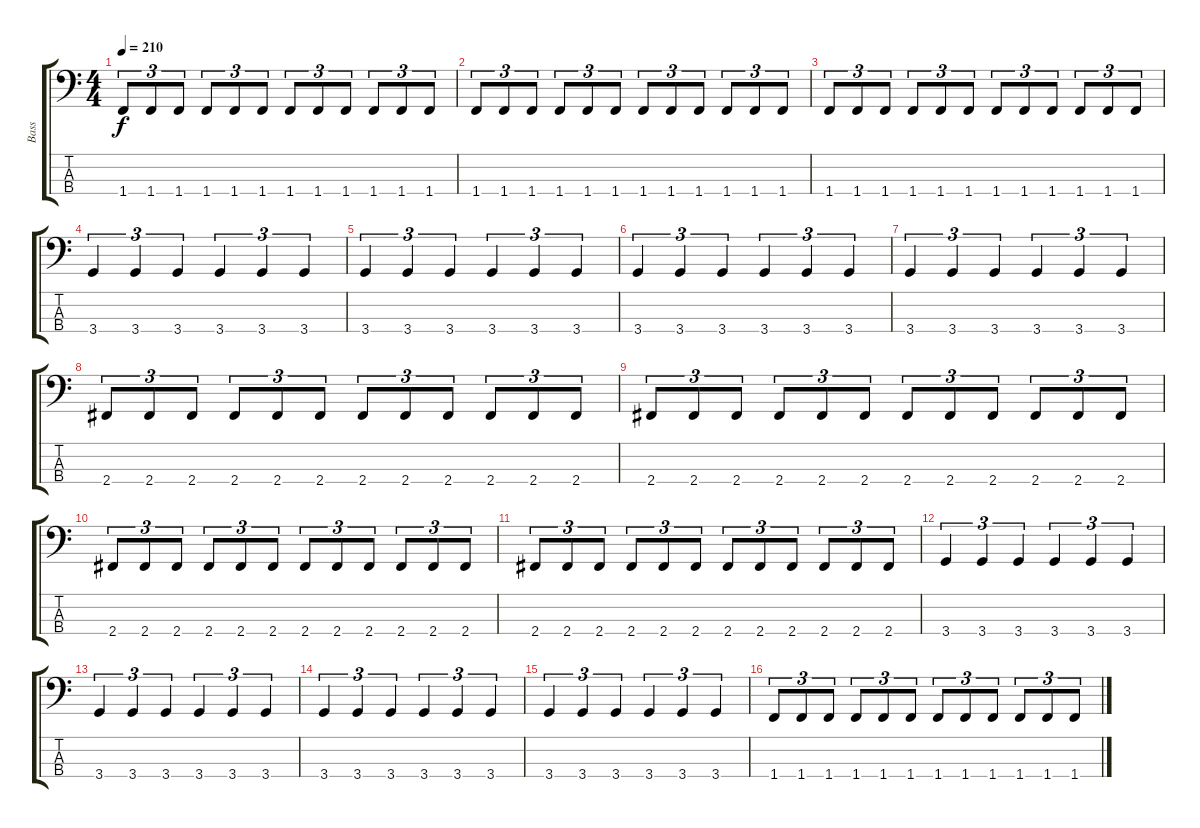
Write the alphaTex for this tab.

\track ("Bass" "Bass") {instrument electricbasspick}
\staff {score tabs}
\tuning (G2 D2 A1 E1) {hide}
\ts (4 4)
\tempo 210
\clef f4
\ks c
1.4.8{tu (3 2) dy f} 1.4.8{tu (3 2)} 1.4.8{tu (3 2)} 1.4.8{tu (3 2)} 1.4.8{tu (3 2)} 1.4.8{tu (3 2)} 1.4.8{tu (3 2)} 1.4.8{tu (3 2)} 1.4.8{tu (3 2)} 1.4.8{tu (3 2)} 1.4.8{tu (3 2)} 1.4.8{tu (3 2)} |
1.4.8{tu (3 2)} 1.4.8{tu (3 2)} 1.4.8{tu (3 2)} 1.4.8{tu (3 2)} 1.4.8{tu (3 2)} 1.4.8{tu (3 2)} 1.4.8{tu (3 2)} 1.4.8{tu (3 2)} 1.4.8{tu (3 2)} 1.4.8{tu (3 2)} 1.4.8{tu (3 2)} 1.4.8{tu (3 2)} |
1.4.8{tu (3 2)} 1.4.8{tu (3 2)} 1.4.8{tu (3 2)} 1.4.8{tu (3 2)} 1.4.8{tu (3 2)} 1.4.8{tu (3 2)} 1.4.8{tu (3 2)} 1.4.8{tu (3 2)} 1.4.8{tu (3 2)} 1.4.8{tu (3 2)} 1.4.8{tu (3 2)} 1.4.8{tu (3 2)} |
3.4.4{tu (3 2)} 3.4.4{tu (3 2)} 3.4.4{tu (3 2)} 3.4.4{tu (3 2)} 3.4.4{tu (3 2)} 3.4.4{tu (3 2)} |
3.4.4{tu (3 2)} 3.4.4{tu (3 2)} 3.4.4{tu (3 2)} 3.4.4{tu (3 2)} 3.4.4{tu (3 2)} 3.4.4{tu (3 2)} |
3.4.4{tu (3 2)} 3.4.4{tu (3 2)} 3.4.4{tu (3 2)} 3.4.4{tu (3 2)} 3.4.4{tu (3 2)} 3.4.4{tu (3 2)} |
3.4.4{tu (3 2)} 3.4.4{tu (3 2)} 3.4.4{tu (3 2)} 3.4.4{tu (3 2)} 3.4.4{tu (3 2)} 3.4.4{tu (3 2)} |
2.4.8{tu (3 2)} 2.4.8{tu (3 2)} 2.4.8{tu (3 2)} 2.4.8{tu (3 2)} 2.4.8{tu (3 2)} 2.4.8{tu (3 2)} 2.4.8{tu (3 2)} 2.4.8{tu (3 2)} 2.4.8{tu (3 2)} 2.4.8{tu (3 2)} 2.4.8{tu (3 2)} 2.4.8{tu (3 2)} |
2.4.8{tu (3 2)} 2.4.8{tu (3 2)} 2.4.8{tu (3 2)} 2.4.8{tu (3 2)} 2.4.8{tu (3 2)} 2.4.8{tu (3 2)} 2.4.8{tu (3 2)} 2.4.8{tu (3 2)} 2.4.8{tu (3 2)} 2.4.8{tu (3 2)} 2.4.8{tu (3 2)} 2.4.8{tu (3 2)} |
2.4.8{tu (3 2)} 2.4.8{tu (3 2)} 2.4.8{tu (3 2)} 2.4.8{tu (3 2)} 2.4.8{tu (3 2)} 2.4.8{tu (3 2)} 2.4.8{tu (3 2)} 2.4.8{tu (3 2)} 2.4.8{tu (3 2)} 2.4.8{tu (3 2)} 2.4.8{tu (3 2)} 2.4.8{tu (3 2)} |
2.4.8{tu (3 2)} 2.4.8{tu (3 2)} 2.4.8{tu (3 2)} 2.4.8{tu (3 2)} 2.4.8{tu (3 2)} 2.4.8{tu (3 2)} 2.4.8{tu (3 2)} 2.4.8{tu (3 2)} 2.4.8{tu (3 2)} 2.4.8{tu (3 2)} 2.4.8{tu (3 2)} 2.4.8{tu (3 2)} |
3.4.4{tu (3 2)} 3.4.4{tu (3 2)} 3.4.4{tu (3 2)} 3.4.4{tu (3 2)} 3.4.4{tu (3 2)} 3.4.4{tu (3 2)} |
3.4.4{tu (3 2)} 3.4.4{tu (3 2)} 3.4.4{tu (3 2)} 3.4.4{tu (3 2)} 3.4.4{tu (3 2)} 3.4.4{tu (3 2)} |
3.4.4{tu (3 2)} 3.4.4{tu (3 2)} 3.4.4{tu (3 2)} 3.4.4{tu (3 2)} 3.4.4{tu (3 2)} 3.4.4{tu (3 2)} |
3.4.4{tu (3 2)} 3.4.4{tu (3 2)} 3.4.4{tu (3 2)} 3.4.4{tu (3 2)} 3.4.4{tu (3 2)} 3.4.4{tu (3 2)} |
1.4.8{tu (3 2)} 1.4.8{tu (3 2)} 1.4.8{tu (3 2)} 1.4.8{tu (3 2)} 1.4.8{tu (3 2)} 1.4.8{tu (3 2)} 1.4.8{tu (3 2)} 1.4.8{tu (3 2)} 1.4.8{tu (3 2)} 1.4.8{tu (3 2)} 1.4.8{tu (3 2)} 1.4.8{tu (3 2)}
